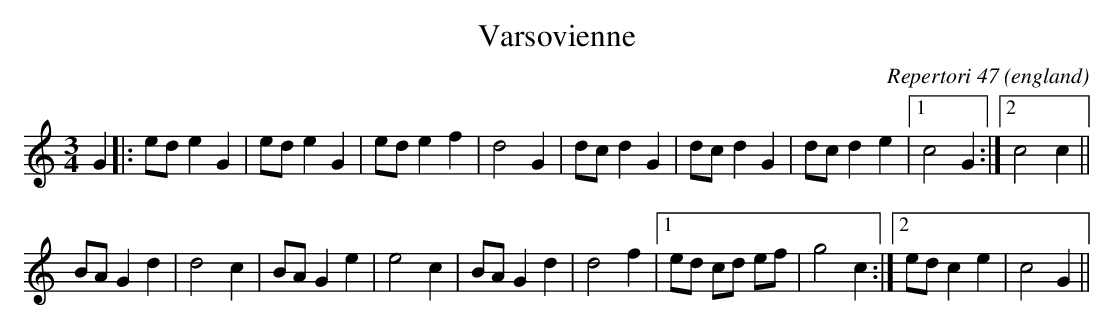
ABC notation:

X:1
T:Varsovienne
O:england
C:Repertori 47
M:3/4
L:1/4
K:C
G|:e/2d/2eG|e/2d/2eG|e/2d/2ef|d2G|d/2c/2dG|\
d/2c/2dG|d/2c/2de|1c2G:|2c2c||
B/2A/2Gd|d2c|B/2A/2Ge|e2c|\
B/2A/2Gd|d2f|1e/2d/2 c/2d/2 e/2f/2|g2c:|2e/2d/2ce|c2G||
